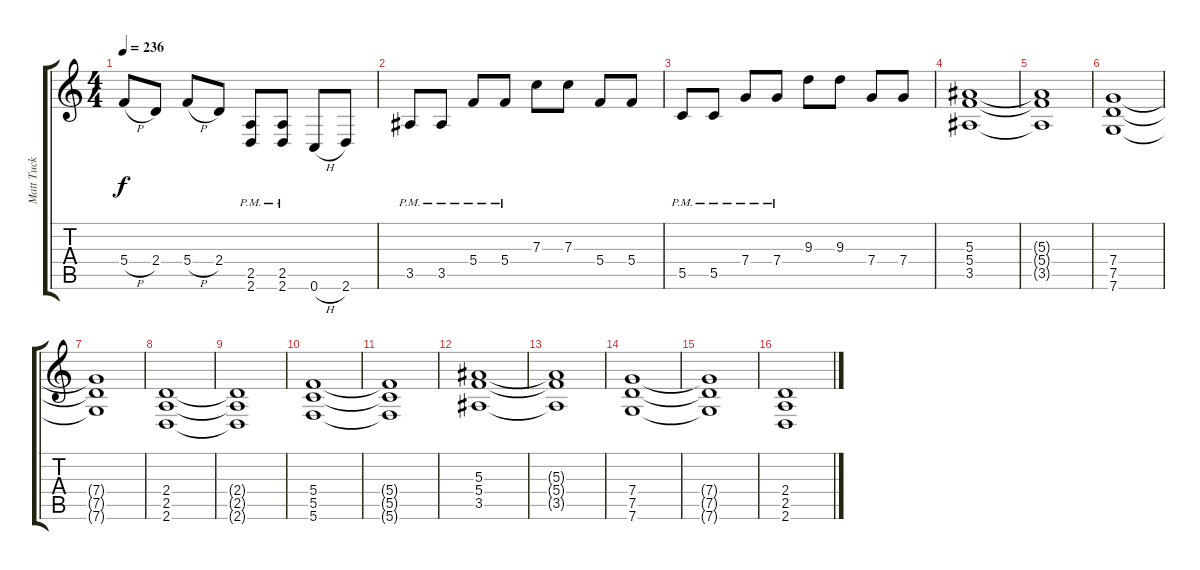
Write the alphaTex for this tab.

\track ("Matt Tuck" "Matt Tuck") {instrument distortionguitar}
\staff {score tabs}
\tuning (D4 A3 F3 C3 G2 C2) {hide}
\ts (4 4)
\tempo 236
\clef g2
\ks c
5.4{h}.8{dy f} 2.4.8 5.4{h}.8 2.4.8 (2.5{pm} 2.6{pm}).8 (2.5{pm} 2.6{pm}).8 0.6{h}.8 2.6.8 |
3.5{pm}.8 3.5{pm}.8 5.4{pm}.8 5.4{pm}.8 7.3.8 7.3.8 5.4.8 5.4.8 |
5.5{pm}.8 5.5{pm}.8 7.4{pm}.8 7.4{pm}.8 9.3.8 9.3.8 7.4.8 7.4.8 |
(5.3 5.4 3.5).1 |
(5.3{t} 5.4{t} 3.5{t}).1 |
(7.4 7.5 7.6).1 |
(7.4{t} 7.5{t} 7.6{t}).1 |
(2.4 2.5 2.6).1 |
(2.4{t} 2.5{t} 2.6{t}).1 |
(5.4 5.5 5.6).1 |
(5.4{t} 5.5{t} 5.6{t}).1 |
(5.3 5.4 3.5).1 |
(5.3{t} 5.4{t} 3.5{t}).1 |
(7.4 7.5 7.6).1 |
(7.4{t} 7.5{t} 7.6{t}).1 |
(2.4 2.5 2.6).1
